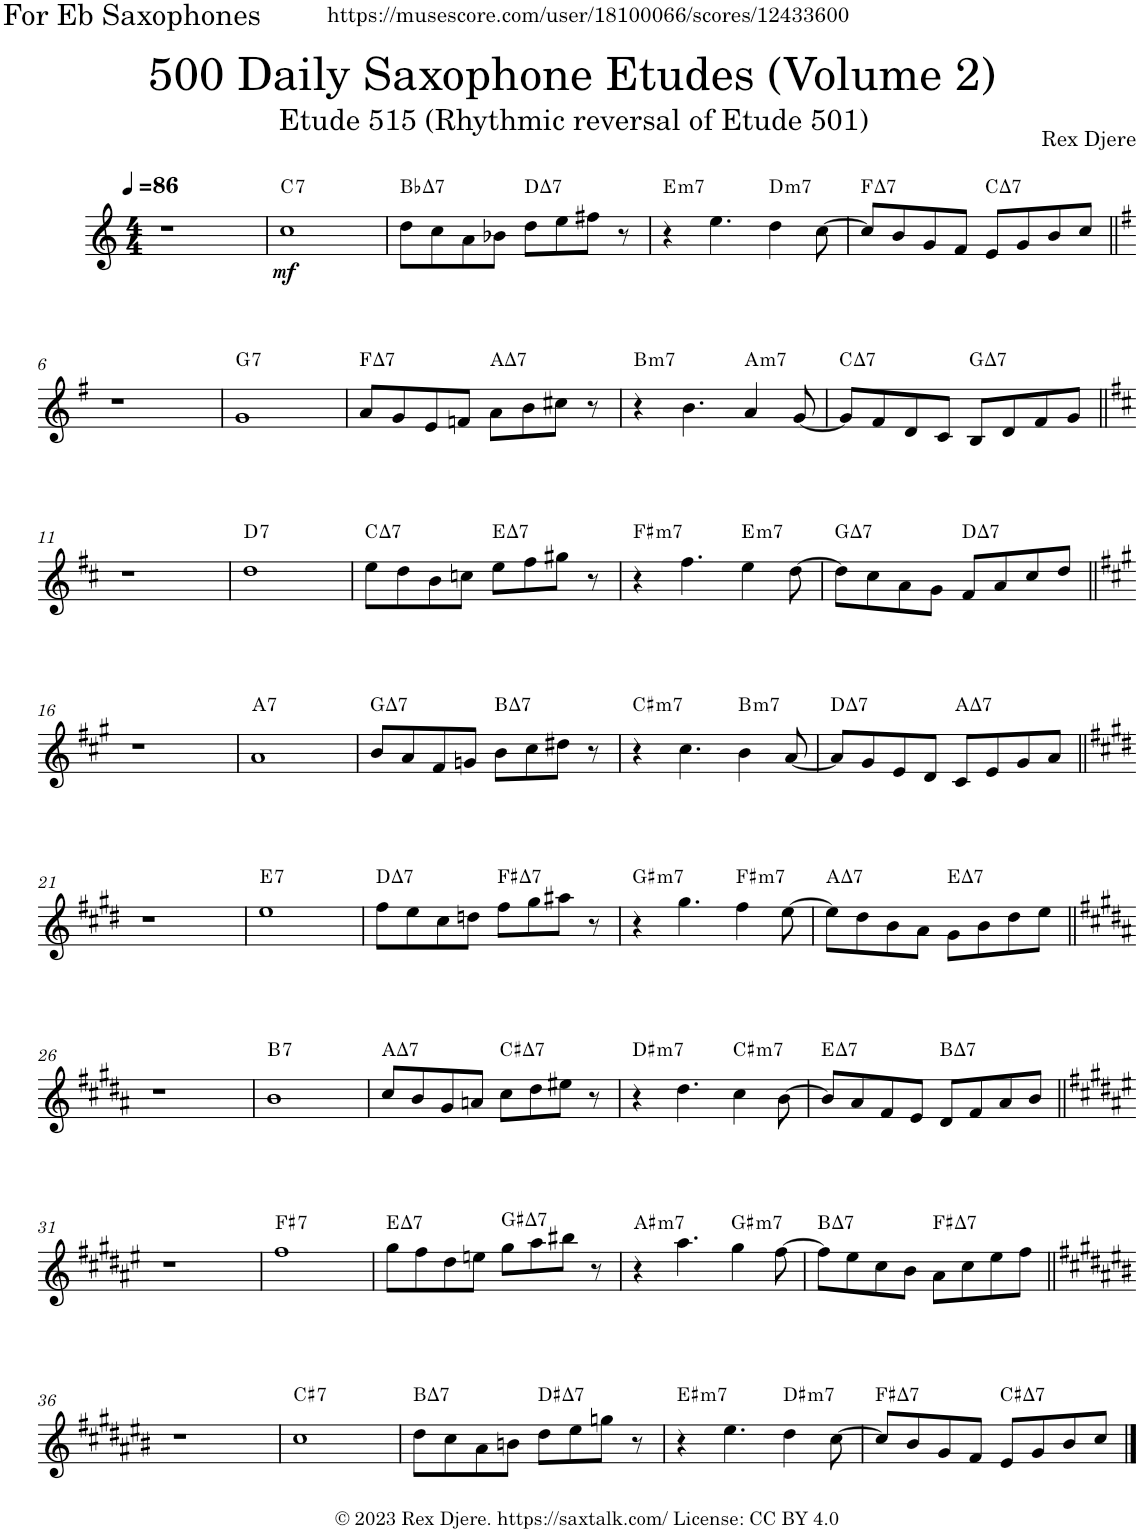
**kern	**dynam	**harte
*part1	*part1	*part1
*staff1	*staff1	*
*I"Alto Saxophone	*	*
*I'A. Sax.	*	*
*clefG2	*	*
*Trd5c9	*	*
*k[]	*	*
*M4/4	*	*
*MM86	*	*
=1	=1	=1
1r	.	.
=2	=2	=2
!	!LO:DY:b	!LO:H:kt=7
1cc	mf	C:7
=3	=3	=3
!	!	!LO:H:kt=7
8dd\L	.	Bb:maj7
8cc\	.	.
8a\	.	.
8b-X\J	.	.
!	!	!LO:H:kt=7
8dd\L	.	D:maj7
8ee\	.	.
8ff#X\J	.	.
8r	.	.
=4	=4	=4
!	!	!LO:H:kt=m7
4r	.	E:min7
4.ee\	.	.
!	!	!LO:H:kt=m7
4dd\	.	D:min7
[8cc\	.	.
=5	=5	=5
!	!	!LO:H:kt=7
8cc/L]	.	F:maj7
8b/	.	.
8g/	.	.
8f/J	.	.
!	!	!LO:H:kt=7
8e/L	.	C:maj7
8g/	.	.
8b/	.	.
8cc/J	.	.
!!LO:LB:g=z
=6||	=6||	=6||
*k[f#]	*	*
1r	.	.
=7	=7	=7
!	!	!LO:H:kt=7
1g	.	G:7
=8	=8	=8
!	!	!LO:H:kt=7
8a/L	.	F:maj7
8g/	.	.
8e/	.	.
8fn/J	.	.
!	!	!LO:H:kt=7
8a\L	.	A:maj7
8b\	.	.
8cc#X\J	.	.
8r	.	.
=9	=9	=9
!	!	!LO:H:kt=m7
4r	.	B:min7
4.b\	.	.
!	!	!LO:H:kt=m7
4a/	.	A:min7
[8g/	.	.
=10	=10	=10
!	!	!LO:H:kt=7
8g/L]	.	C:maj7
8f#/	.	.
8d/	.	.
8c/J	.	.
!	!	!LO:H:kt=7
8B/L	.	G:maj7
8d/	.	.
8f#/	.	.
8g/J	.	.
!!LO:LB:g=z
=11||	=11||	=11||
*k[f#c#]	*	*
1r	.	.
=12	=12	=12
!	!	!LO:H:kt=7
1dd	.	D:7
=13	=13	=13
!	!	!LO:H:kt=7
8ee\L	.	C:maj7
8dd\	.	.
8b\	.	.
8ccn\J	.	.
!	!	!LO:H:kt=7
8ee\L	.	E:maj7
8ff#\	.	.
8gg#X\J	.	.
8r	.	.
=14	=14	=14
!	!	!LO:H:kt=m7
4r	.	F#:min7
4.ff#\	.	.
!	!	!LO:H:kt=m7
4ee\	.	E:min7
[8dd\	.	.
=15	=15	=15
!	!	!LO:H:kt=7
8dd\L]	.	G:maj7
8cc#\	.	.
8a\	.	.
8g\J	.	.
!	!	!LO:H:kt=7
8f#/L	.	D:maj7
8a/	.	.
8cc#/	.	.
8dd/J	.	.
!!LO:LB:g=z
=16||	=16||	=16||
*k[f#c#g#]	*	*
1r	.	.
=17	=17	=17
!	!	!LO:H:kt=7
1a	.	A:7
=18	=18	=18
!	!	!LO:H:kt=7
8b/L	.	G:maj7
8a/	.	.
8f#/	.	.
8gn/J	.	.
!	!	!LO:H:kt=7
8b\L	.	B:maj7
8cc#\	.	.
8dd#X\J	.	.
8r	.	.
=19	=19	=19
!	!	!LO:H:kt=m7
4r	.	C#:min7
4.cc#\	.	.
!	!	!LO:H:kt=m7
4b\	.	B:min7
[8a/	.	.
=20	=20	=20
!	!	!LO:H:kt=7
8a/L]	.	D:maj7
8g#/	.	.
8e/	.	.
8d/J	.	.
!	!	!LO:H:kt=7
8c#/L	.	A:maj7
8e/	.	.
8g#/	.	.
8a/J	.	.
!!LO:LB:g=z
=21||	=21||	=21||
*k[f#c#g#d#]	*	*
1r	.	.
=22	=22	=22
!	!	!LO:H:kt=7
1ee	.	E:7
=23	=23	=23
!	!	!LO:H:kt=7
8ff#\L	.	D:maj7
8ee\	.	.
8cc#\	.	.
8ddn\J	.	.
!	!	!LO:H:kt=7
8ff#\L	.	F#:maj7
8gg#\	.	.
8aa#X\J	.	.
8r	.	.
=24	=24	=24
!	!	!LO:H:kt=m7
4r	.	G#:min7
4.gg#\	.	.
!	!	!LO:H:kt=m7
4ff#\	.	F#:min7
[8ee\	.	.
=25	=25	=25
!	!	!LO:H:kt=7
8ee\L]	.	A:maj7
8dd#\	.	.
8b\	.	.
8a\J	.	.
!	!	!LO:H:kt=7
8g#\L	.	E:maj7
8b\	.	.
8dd#\	.	.
8ee\J	.	.
!!LO:LB:g=z
=26||	=26||	=26||
*k[f#c#g#d#a#]	*	*
1r	.	.
=27	=27	=27
!	!	!LO:H:kt=7
1b	.	B:7
=28	=28	=28
!	!	!LO:H:kt=7
8cc#/L	.	A:maj7
8b/	.	.
8g#/	.	.
8an/J	.	.
!	!	!LO:H:kt=7
8cc#\L	.	C#:maj7
8dd#\	.	.
8ee#X\J	.	.
8r	.	.
=29	=29	=29
!	!	!LO:H:kt=m7
4r	.	D#:min7
4.dd#\	.	.
!	!	!LO:H:kt=m7
4cc#\	.	C#:min7
[8b\	.	.
=30	=30	=30
!	!	!LO:H:kt=7
8b/L]	.	E:maj7
8a#/	.	.
8f#/	.	.
8e/J	.	.
!	!	!LO:H:kt=7
8d#/L	.	B:maj7
8f#/	.	.
8a#/	.	.
8b/J	.	.
!!LO:LB:g=z
=31||	=31||	=31||
*k[f#c#g#d#a#e#]	*	*
1r	.	.
=32	=32	=32
!	!	!LO:H:kt=7
1ff#	.	F#:7
=33	=33	=33
!	!	!LO:H:kt=7
8gg#\L	.	E:maj7
8ff#\	.	.
8dd#\	.	.
8een\J	.	.
!	!	!LO:H:kt=7
8gg#\L	.	G#:maj7
8aa#\	.	.
8bb#X\J	.	.
8r	.	.
=34	=34	=34
!	!	!LO:H:kt=m7
4r	.	A#:min7
4.aa#\	.	.
!	!	!LO:H:kt=m7
4gg#\	.	G#:min7
[8ff#\	.	.
=35	=35	=35
!	!	!LO:H:kt=7
8ff#\L]	.	B:maj7
8ee#\	.	.
8cc#\	.	.
8b\J	.	.
!	!	!LO:H:kt=7
8a#\L	.	F#:maj7
8cc#\	.	.
8ee#\	.	.
8ff#\J	.	.
!!LO:LB:g=z
=36||	=36||	=36||
*k[f#c#g#d#a#e#b#]	*	*
1r	.	.
=37	=37	=37
!	!	!LO:H:kt=7
1cc#	.	C#:7
=38	=38	=38
!	!	!LO:H:kt=7
8dd#\L	.	B:maj7
8cc#\	.	.
8a#\	.	.
8bn\J	.	.
!	!	!LO:H:kt=7
8dd#\L	.	D#:maj7
8ee#\	.	.
8ggn\J	.	.
8r	.	.
=39	=39	=39
!	!	!LO:H:kt=m7
4r	.	E#:min7
4.ee#\	.	.
!	!	!LO:H:kt=m7
4dd#\	.	D#:min7
[8cc#\	.	.
=40	=40	=40
!	!	!LO:H:kt=7
8cc#/L]	.	F#:maj7
8b#/	.	.
8g#/	.	.
8f#/J	.	.
!	!	!LO:H:kt=7
8e#/L	.	C#:maj7
8g#/	.	.
8b#/	.	.
8cc#/J	.	.
==	==	==
*-	*-	*-
